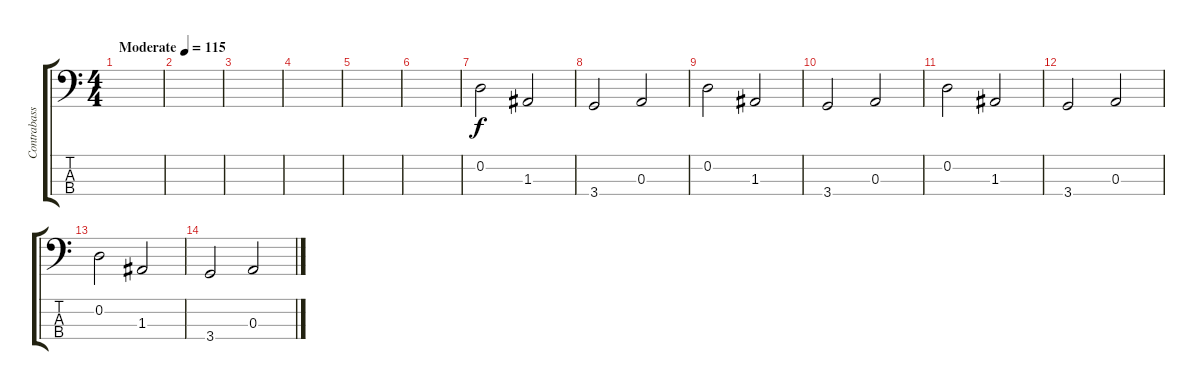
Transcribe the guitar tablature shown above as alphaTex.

\track ("Contrabass" "Contrabass") {instrument contrabass}
\staff {score tabs}
\tuning (G2 D2 A1 E1) {hide}
\ts (4 4)
\tempo (115 "Moderate")
\clef f4
\ks c
|
|
|
|
|
|
0.2.2 1.3.2 |
3.4.2 0.3.2 |
0.2.2 1.3.2 |
3.4.2 0.3.2 |
0.2.2 1.3.2 |
3.4.2 0.3.2 |
0.2.2 1.3.2 |
3.4.2 0.3.2
